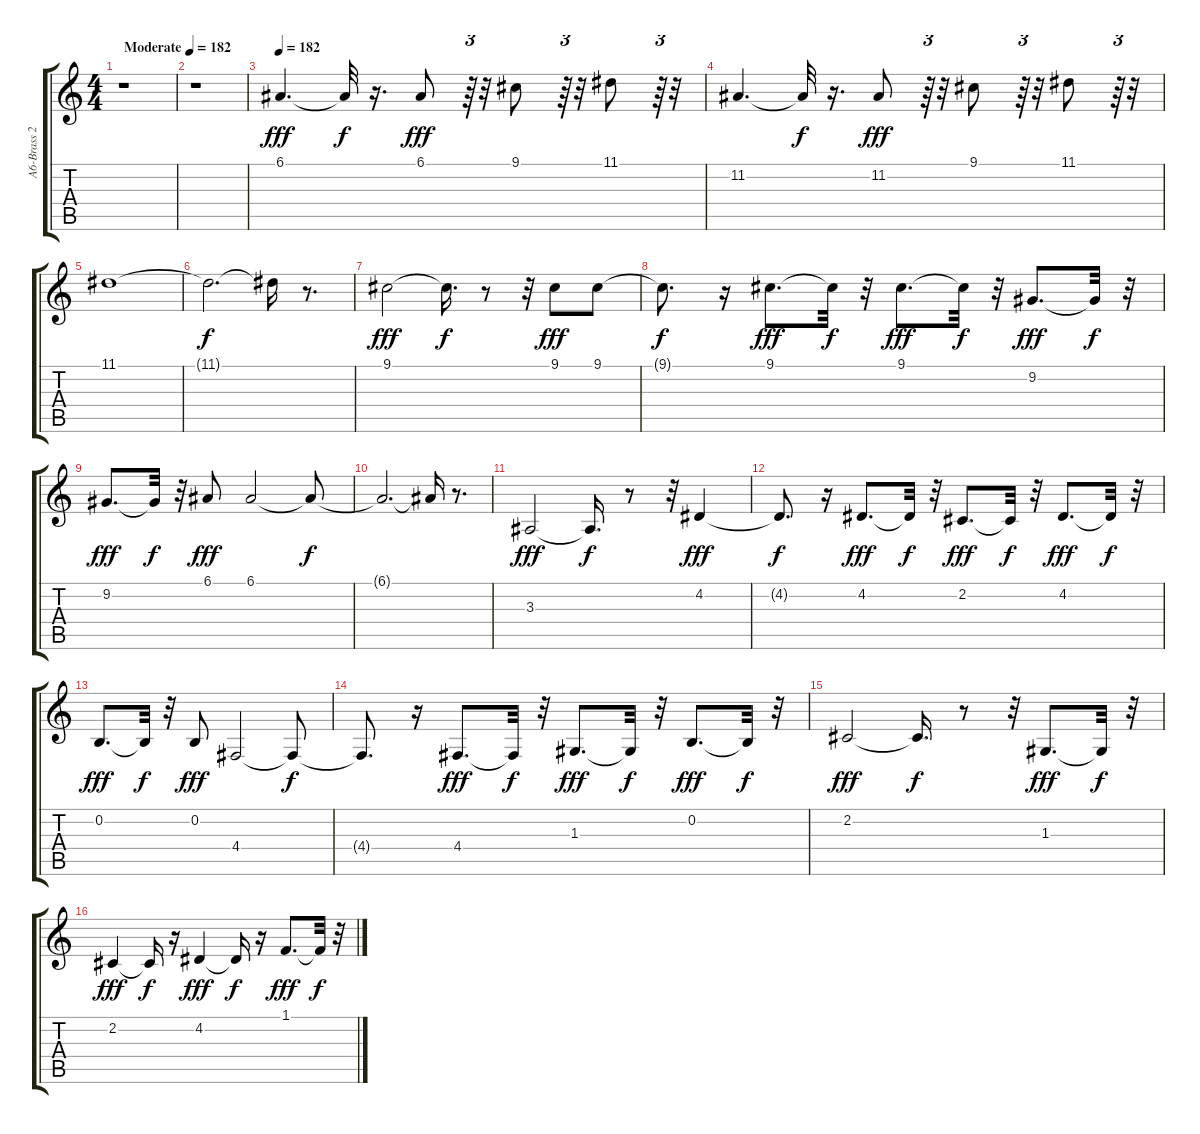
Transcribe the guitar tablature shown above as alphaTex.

\track ("A6-Brass 2     " "A6-Brass 2") {instrument brasssection}
\staff {score tabs}
\tuning (E4 B3 G3 D3 A2 E2) {hide}
\ts (4 4)
\tempo (182 "Moderate")
\clef g2
\ks c
r.1{dy fff instrument brasssection} |
r.1 |
\tempo 182
6.1.4{d} 6.1{t}.32{dy f} r.16{d} 6.1.8{dy fff} r.64{tu (3 2)} r.32 9.1.8 r.64{tu (3 2)} r.32 11.1.8 r.64{tu (3 2)} r.32 |
11.2.4{d} 11.2{t}.32{dy f} r.16{d} 11.2.8{dy fff} r.64{tu (3 2)} r.32 9.1.8 r.64{tu (3 2)} r.32 11.1.8 r.64{tu (3 2)} r.32 |
11.1.1 |
11.1{t}.2{d dy f} 11.1{t}.16 r.8{d} |
9.1.2{dy fff} 9.1{t}.16{d dy f} r.8 r.32 9.1.8{dy fff} 9.1.8 |
9.1{t}.8{d dy f} r.16 9.1.8{d dy fff} 9.1{t}.32{dy f} r.32 9.1.8{d dy fff} 9.1{t}.32{dy f} r.32 9.2.8{d dy fff} 9.2{t}.32{dy f} r.32 |
9.2.8{d dy fff} 9.2{t}.32{dy f} r.32 6.1.8{dy fff} 6.1.2 6.1{t}.8{dy f} |
6.1{t}.2{d} 6.1{t}.16 r.8{d} |
3.3.2{dy fff} 3.3{t}.16{d dy f} r.8 r.32 4.2.4{dy fff} |
4.2{t}.8{d dy f} r.16 4.2.8{d dy fff} 4.2{t}.32{dy f} r.32 2.2.8{d dy fff} 2.2{t}.32{dy f} r.32 4.2.8{d dy fff} 4.2{t}.32{dy f} r.32 |
0.2.8{d dy fff} 0.2{t}.32{dy f} r.32 0.2.8{dy fff} 4.4.2 4.4{t}.8{dy f} |
4.4{t}.8{d} r.16 4.4.8{d dy fff} 4.4{t}.32{dy f} r.32 1.3.8{d dy fff} 1.3{t}.32{dy f} r.32 0.2.8{d dy fff} 0.2{t}.32{dy f} r.32 |
2.2.2{dy fff} 2.2{t}.16{d dy f} r.8 r.32 1.3.8{d dy fff} 1.3{t}.32{dy f} r.32 |
2.2.4{dy fff} 2.2{t}.16{dy f} r.16 4.2.4{dy fff} 4.2{t}.16{dy f} r.16 1.1.8{d dy fff} 1.1{t}.32{dy f} r.32
